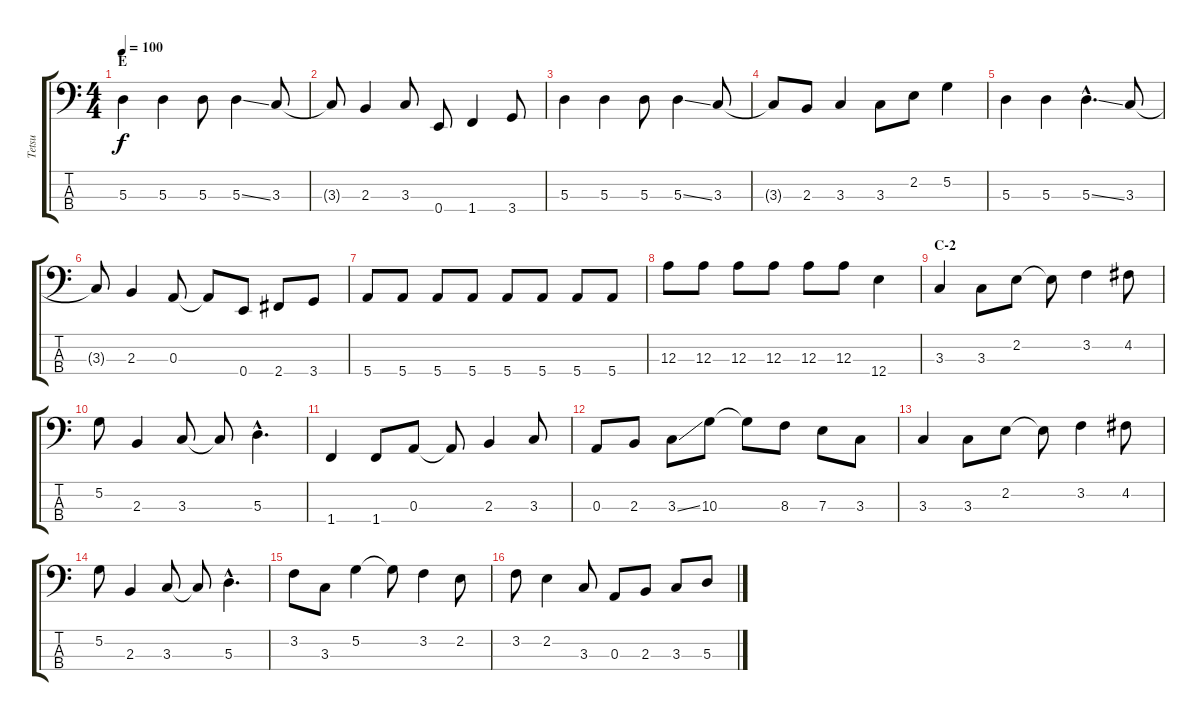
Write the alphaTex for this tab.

\track ("Tetsu" "Tetsu") {instrument electricbasspick}
\staff {score tabs}
\tuning (G2 D2 A1 E1) {hide}
\ts (4 4)
\section ("" "E")
\tempo 100
\clef f4
\ks c
5.3.4{dy f} 5.3.4 5.3.8 5.3{ss}.4 3.3.8 |
3.3{t}.8 2.3.4 3.3.8 0.4.8 1.4.4 3.4.8 |
5.3.4 5.3.4 5.3.8 5.3{ss}.4 3.3.8 |
3.3{t}.8 2.3.8 3.3.4 3.3.8 2.2.8 5.2.4 |
5.3.4 5.3.4 5.3{ss hac}.4{d} 3.3.8 |
3.3{t}.8 2.3.4 0.3.8 0.3{t}.8 0.4.8 2.4.8 3.4.8 |
5.4.8 5.4.8 5.4.8 5.4.8 5.4.8 5.4.8 5.4.8 5.4.8 |
12.3.8 12.3.8 12.3.8 12.3.8 12.3.8 12.3.8 12.4.4 |
\section ("" "C-2")
3.3.4 3.3.8 2.2.8 2.2{t}.8 3.2.4 4.2.8 |
5.2.8 2.3.4 3.3.8 3.3{t}.8 5.3{hac}.4{d} |
1.4.4 1.4.8 0.3.8 0.3{t}.8 2.3.4 3.3.8 |
0.3.8 2.3.8 3.3{ss}.8 10.3.8 10.3{t}.8 8.3.8 7.3.8 3.3.8 |
3.3.4 3.3.8 2.2.8 2.2{t}.8 3.2.4 4.2.8 |
5.2.8 2.3.4 3.3.8 3.3{t}.8 5.3{hac}.4{d} |
3.2.8 3.3.8 5.2.4 5.2{t}.8 3.2.4 2.2.8 |
3.2.8 2.2.4 3.3.8 0.3.8 2.3.8 3.3.8 5.3.8
